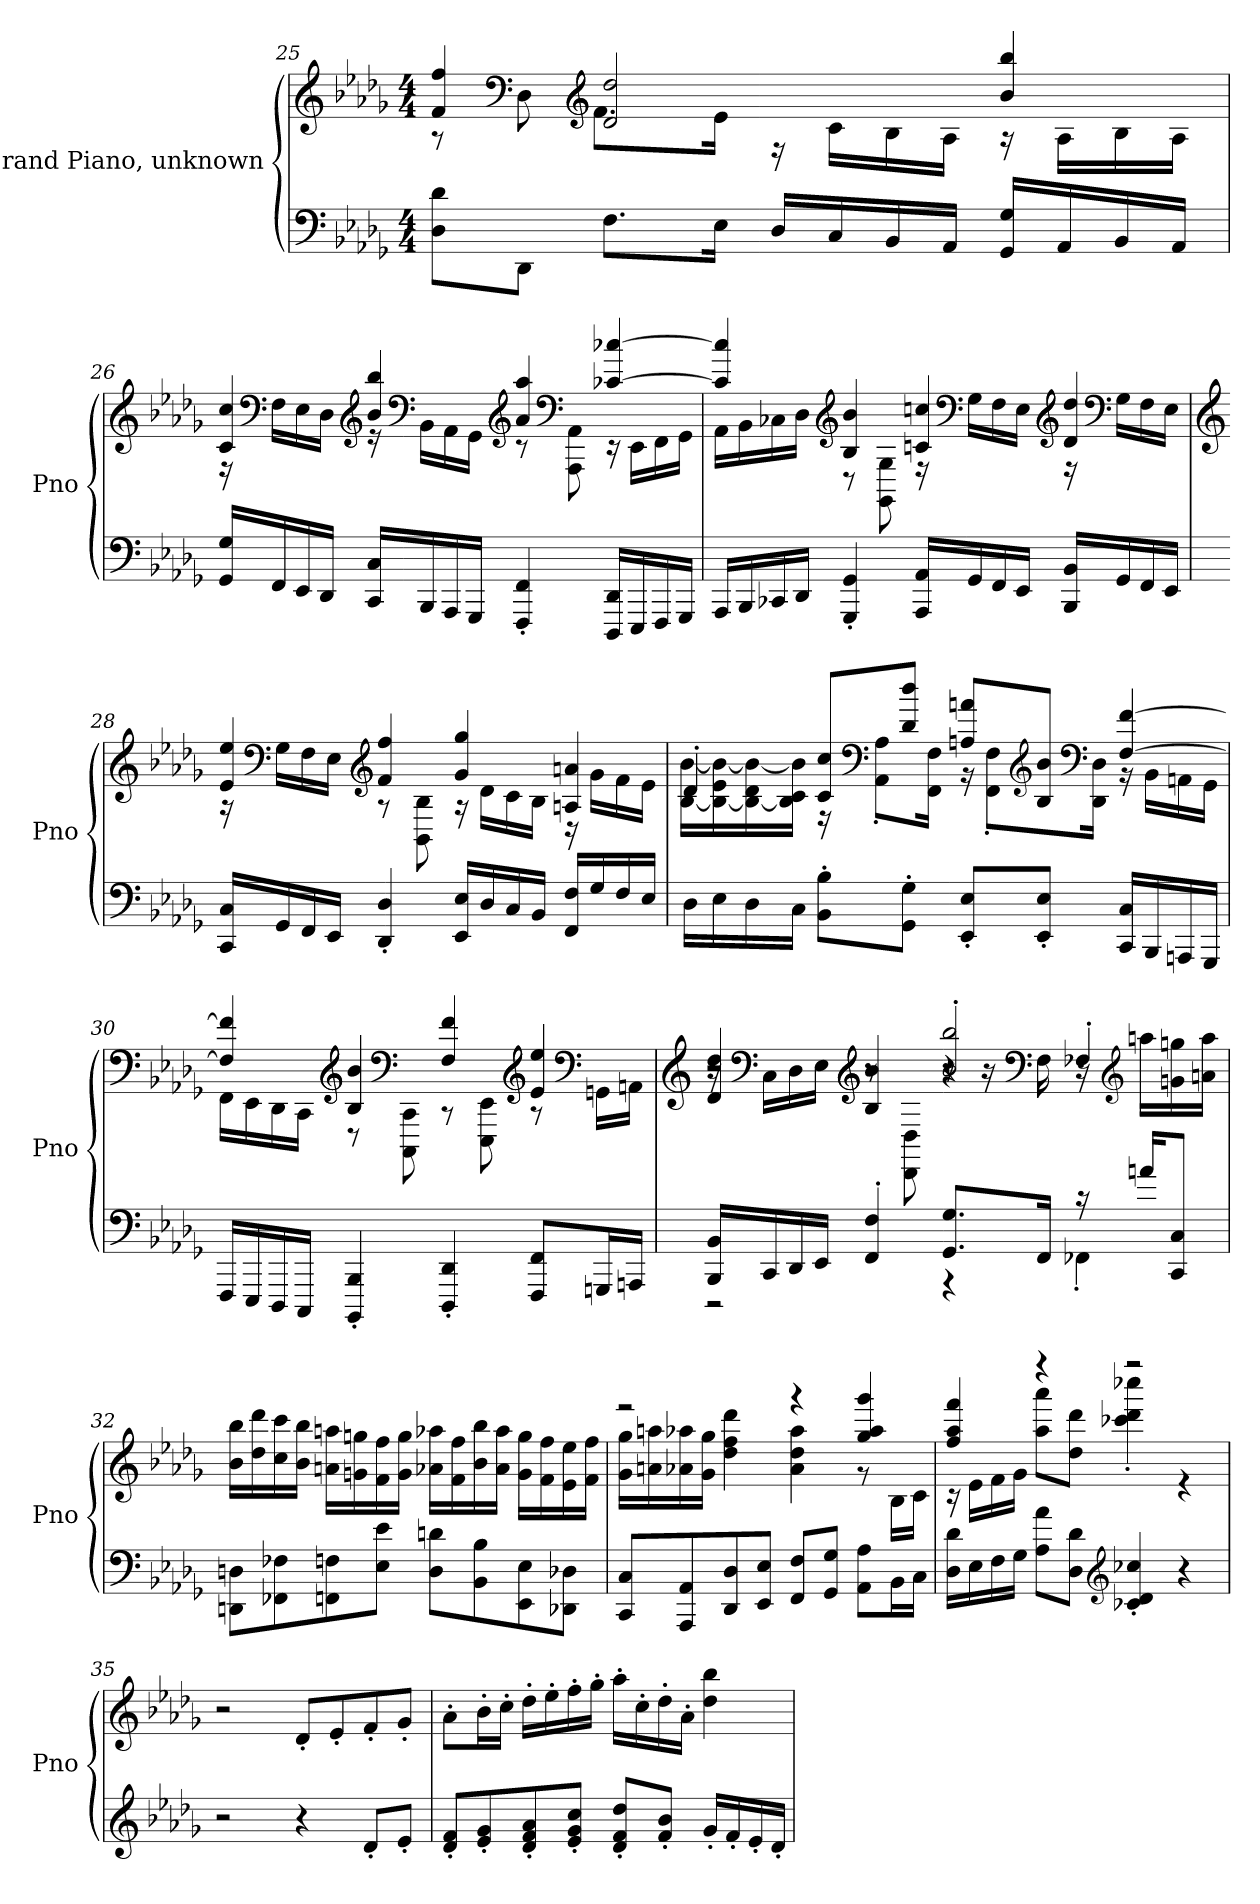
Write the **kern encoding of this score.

**kern	**kern
*part1	*part1
*staff2	*staff1
*I"Grand Piano, unknown	*
*I'Pno	*
!!LO:LB:g=z
*clefF4	*clefG2
*k[b-e-a-d-g-]	*k[b-e-a-d-g-]
*M4/4	*M4/4
=25	=25
*	*^
8D-\ 8d-\L	4f/ 4ff/	8r
*	*clefF4	*
8DD-\J	.	8D-\
*	*clefG2	*
8.F\L	2d-/ 2dd-/	8.f\L
16E-\Jk	.	16e-\Jk
16D-/LL	.	16r
16C/	.	16c\LL
16BB-/	.	16B-\
16AA-/JJ	.	16A-\JJ
16GG-/ 16G-/LL	4b-/ 4bb-/	16r
16AA-/	.	16A-\LL
16BB-/	.	16B-\
16AA-/JJ	.	16A-\JJ
!!LO:PB:g=z	!!
=26	=26	=26
16GG-/ 16G-/LL	4c/ 4cc/	16r
*	*clefF4	*
16FF/	.	16F\LL
16EE-/	.	16E-\
16DD-/JJ	.	16D-\JJ
*	*clefG2	*
16CC/ 16C/LL	4b-/ 4bb-/	16r
*	*clefF4	*
16BBB-/	.	16BB-\LL
16AAA-/	.	16AA-\
16GGG-/JJ	.	16GG-\JJ
*	*clefG2	*
4FFF/' 4FF/'	4a-/ 4aa-/	8r
*	*clefF4	*
.	.	8AAA-\ 8AA-\
16DDD-/ 16DD-/LL	[4c-X/ [4cc-X/	16r
16EEE-/	.	16EE-\LL
16FFF/	.	16FF\
16GGG-/JJ	.	16GG-\JJ
!!LO:LB:g=z	!!
=27	=27	=27
16AAA-/LL	4c-/] 4cc-/]	16AA-\LL
16BBB-/	.	16BB-\
16CC-X/	.	16C-X\
16DD-/JJ	.	16D-\JJ
*	*clefG2	*
4GGG-/' 4GG-/'	4B-/ 4b-/	8r
.	.	8GG-\ 8G-\
16AAA-/ 16AA-/LL	4cn/ 4ccn/	16r
*	*clefF4	*
16GG-/	.	16G-\LL
16FF/	.	16F\
16EE-/JJ	.	16E-\JJ
*	*clefG2	*
16BBB-/ 16BB-/LL	4d-/ 4dd-/	16r
*	*clefF4	*
16GG-/	.	16G-\LL
16FF/	.	16F\
16EE-/JJ	.	16E-\JJ
!!LO:LB:g=z	!!
=28	=28	=28
*	*clefG2	*
16CC/ 16C/LL	4e-/ 4ee-/	16r
*	*clefF4	*
16GG-/	.	16G-\LL
16FF/	.	16F\
16EE-/JJ	.	16E-\JJ
*	*clefG2	*
4DD-/' 4D-/'	4f/ 4ff/	8r
.	.	8BB-\ 8B-\
16EE-/ 16E-/LL	4g-/ 4gg-/	16r
16D-/	.	16d-\LL
16C/	.	16c\
16BB-/JJ	.	16B-\JJ
16FF/ 16F/LL	4An/ 4an/	16r
16G-/	.	16g-\LL
16F/	.	16f\
16E-/JJ	.	16e-\JJ
!!LO:LB:g=z	!!
=29	=29	=29
16D-\LL	4d-'/	[16B-\ [16b-\LL
16E-\	.	16B-\_ 16e-\ 16b-\_
16D-\	.	16B-\_ 16d-\ 16b-\_
16C\JJ	.	16B-\] 16c\ 16b-\]JJ
8BB-\' 8B-\'L	8c/ 8cc/L	16r
*	*clefF4	*
.	.	8AA-\' 8A-\'L
8GG-\' 8G-\'J	8d-/ 8dd-/J	.
.	.	16FF\ 16F\Jk
8EE-/' 8E-/'L	8An/ 8an/L	16r
.	.	8FF\' 8F\'L
*	*clefG2	*
8EE-/' 8E-/'J	8B-/ 8b-/J	.
*	*clefF4	*
.	.	16DD-\ 16D-\Jk
16CC/ 16C/LL	[4F/ [4f/	16r
16BBB-/	.	16BB-\LL
16AAAn/	.	16AAn\
16GGG-/JJ	.	16GG-\JJ
!!LO:LB:g=z	!!
=30	=30	=30
16FFF/LL	4F/] 4f/]	16FF\LL
16EEE-/	.	16EE-\
16DDD-/	.	16DD-\
16CCC/JJ	.	16CC\JJ
*	*clefG2	*
4BBBB-/' 4BBB-/'	4B-/ 4b-/	8r
*	*clefF4	*
.	.	8CCC\ 8CC\
4DDD-/' 4DD-/'	4F/ 4f/	8r
.	.	8EEE-\ 8EE-\
*	*clefG2	*
8FFF/ 8FF/L	4e-/ 4ee-/	8r
*	*clefF4	*
16GGGn/L	.	16GGn\LL
16AAAn/JJ	.	16AAn\JJ
*	*v	*v
!!LO:PB:g=z
=31	=31
*	*clefG2
*^	*^
*	*	*	*^
16BBB-/ 16BB-/LL	2r	4d-/ 4dd-/	16r	2r
*	*	*clefF4	*	*
16CC/	.	.	16C\LL	.
16DD-/	.	.	16D-\	.
16EE-/JJ	.	.	16E-\JJ	.
*	*	*clefG2	*	*
4FF/' 4F/'	.	4B-/ 4b-/	8r	.
.	.	.	8DD-\ 8D-\	.
8.GG-/ 8.G-/L	4r	2b-/' 2bb-/'	8r	4r
.	.	.	16r	.
*	*	*clefF4	*	*
16FF/Jk	.	.	16F\	.
16r	4FF-X'\	.	16r	4F-X'/
*	*	*clefG2	*	*
16an/KL	.	.	16aan\LL	.
8CC/ 8C/J	.	.	16gn\ 16ggn\	.
.	.	.	16an\ 16aa\JJ	.
*v	*v	*	*	*
*	*v	*v	*v
!!LO:LB:g=z
=32	=32
8DDn\ 8Dn\L	16b-\ 16bb-\LL
.	16dd-\ 16ddd-\
8FF-X\ 8F-X\	16cc\ 16ccc\
.	16b-\ 16bb-\JJ
8FFn\ 8Fn\	16an\ 16aan\LL
.	16gn\ 16ggn\
8E-\ 8e-\J	16f\ 16ff\
.	16g\ 16gg\JJ
8D\ 8dn\L	16a-X\ 16aa-X\LL
.	16f\ 16ff\
8BB-\ 8B-\	16b-\ 16bb-\
.	16a-\ 16aa-\JJ
8EE-\ 8E-\	16g\ 16gg\LL
.	16f\ 16ff\
8DD-X\ 8D-X\J	16e-\ 16ee-\
.	16f\ 16ff\JJ
=33	=33
*	*^
8CC/ 8C/L	2r	16g-\ 16gg-\LL
.	.	16an\ 16aan\
8AAA-/ 8AA-/	.	16a-X\ 16aa-X\
.	.	16g-\ 16gg-\JJ
8DD-/ 8D-/	.	4dd-\ 4ff\ 4ddd-\
8EE-/ 8E-/J	.	.
8FF/ 8F/L	4r	4a-\ 4dd-\ 4aa-\
8GG-/ 8G-/J	.	.
8AA-\ 8A-\L	4gg-/ 4aa-/ 4ggg-/	8r
16BB-\L	.	16B-\LL
16C\JJ	.	16c\JJ
!!LO:LB:g=z	!!
=34	=34	=34
16D-\ 16d-\LL	4ff/ 4aa-/ 4fff/	16r
16E-\	.	16e-\LL
16F\	.	16f\
16G-\JJ	.	16g-\JJ
8A-\ 8a-\L	4r	8aa-\ 8aaa-\L
8D-\ 8d-\J	.	8dd-\ 8ddd-\J
*clefG2	*	*
4c-X/' 4d-/' 4cc-X/'	2r	4ccc-X\' 4ddd-\' 4cccc-X\'
4r	.	4r
*	*v	*v
=35	=35
2r	2r
4r	8d-'/L
.	8e-'/
8d-'/L	8f'/
8e-'/J	8g-'/J
=36	=36
8d-/' 8f/'L	8a-'\L
8e-/' 8g-/'	16b-'\L
.	16cc'\JJ
8d-/' 8f/' 8a-/'	16dd-'\LL
.	16ee-'\
8e-/' 8g-/' 8cc/'J	16ff'\
.	16gg-'\JJ
8d-/' 8f/' 8dd-/'L	16aa-'\LL
.	16cc'\
8f/' 8b-/'J	16dd-'\
.	16a-'\JJ
16g-'/LL	4dd-\ 4bb-\
16f'/	.
16e-'/	.
16d-'/JJ	.
=	=
*-	*-
